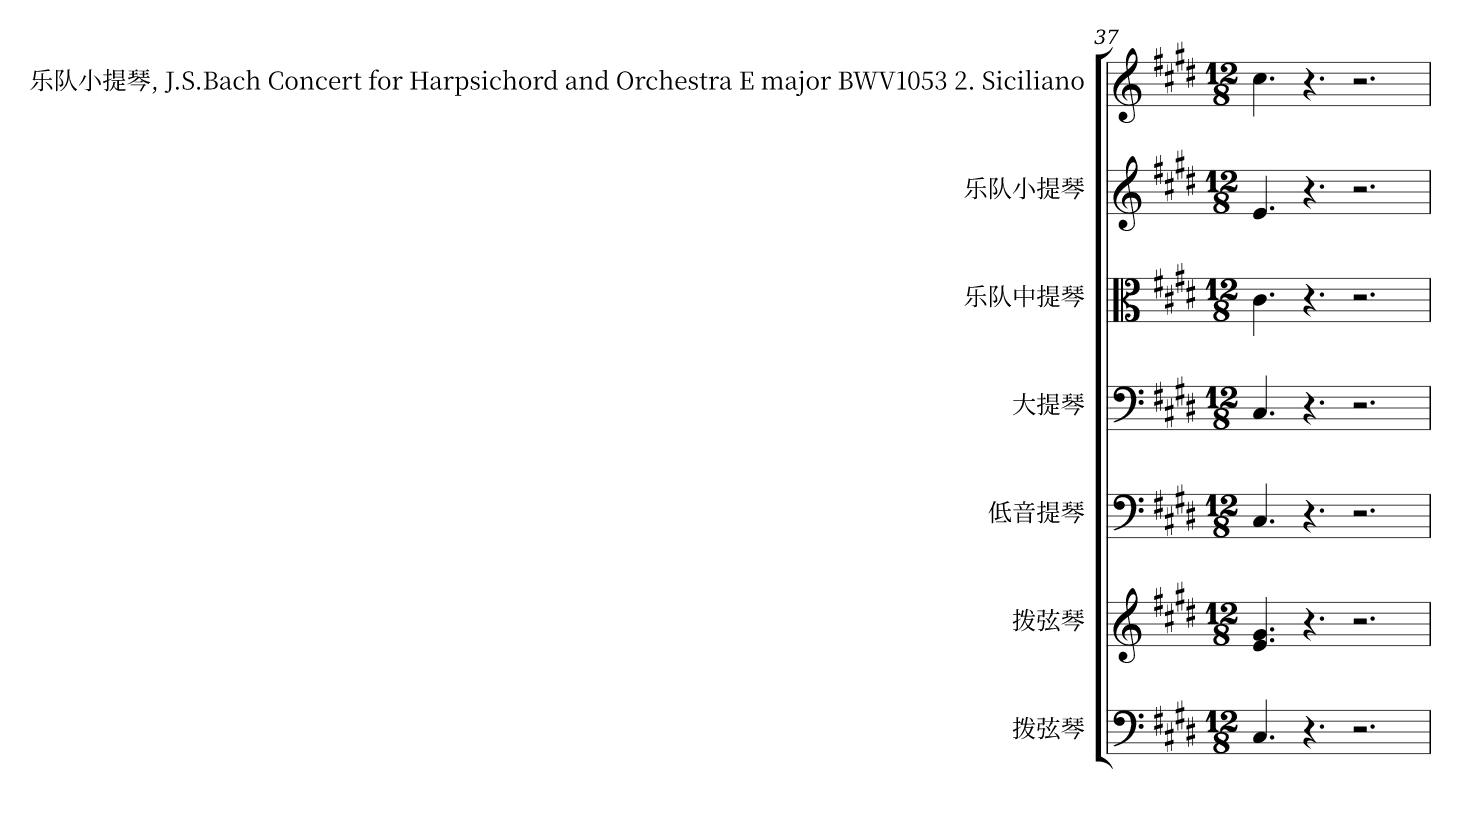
**kern	**kern	**kern	**kern	**kern	**kern	**kern
*part7	*part6	*part5	*part4	*part3	*part2	*part1
*staff7	*staff6	*staff5	*staff4	*staff3	*staff2	*staff1
*I"拨弦琴	*I"拨弦琴	*I"低音提琴	*I"大提琴	*I"乐队中提琴	*I"乐队小提琴	*I"乐队小提琴, J.S.Bach Concert for Harpsichord and Orchestra E major BWV1053 2. Siciliano
*clefF4	*clefG2	*clefF4	*clefF4	*clefC3	*clefG2	*clefG2
*	*	*ITrd7c12	*	*	*	*
*k[f#c#g#d#]	*k[f#c#g#d#]	*k[f#c#g#d#]	*k[f#c#g#d#]	*k[f#c#g#d#]	*k[f#c#g#d#]	*k[f#c#g#d#]
*M12/8	*M12/8	*M12/8	*M12/8	*M12/8	*M12/8	*M12/8
=37	=37	=37	=37	=37	=37	=37
4.C#/	4.e/ 4.g#/	4.CC#/	4.C#/	4.c#\	4.e/	4.cc#\
4.r	4.r	4.r	4.r	4.r	4.r	4.r
2.r	2.r	2.r	2.r	2.r	2.r	2.r
=	=	=	=	=	=	=
*-	*-	*-	*-	*-	*-	*-
